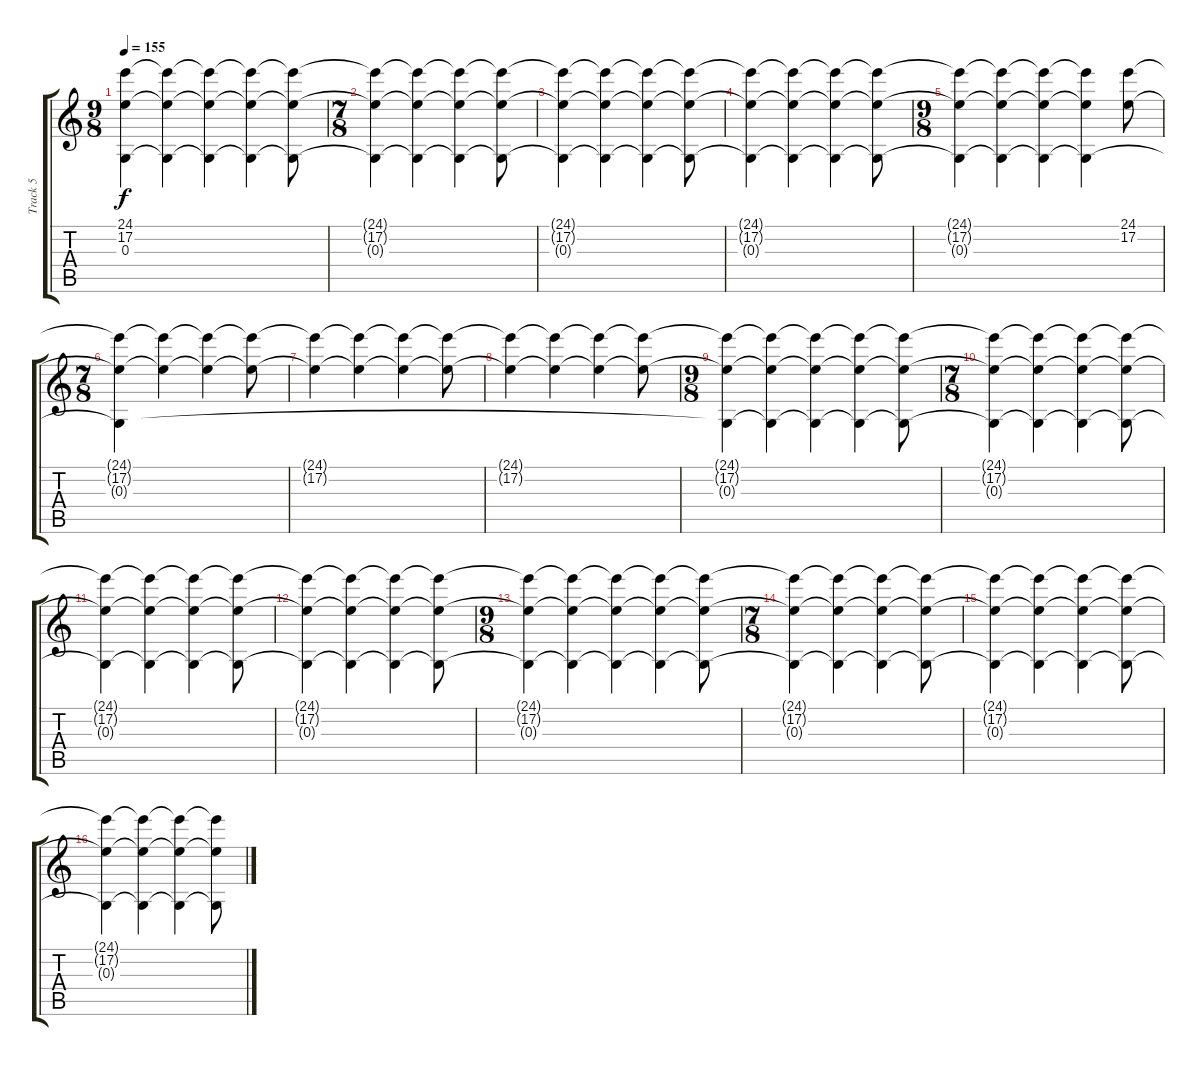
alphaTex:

\track ("Track 5" "Track 5") {instrument drawbarorgan}
\staff {score tabs}
\tuning (E4 B3 G3 D3 A2 E2) {hide}
\ts (9 8)
\tempo 155
\clef g2
\ks c
(24.1{t} 17.2{t} 0.3{t}).4{dy f} (24.1{t} 17.2{t} 0.3{t}).4 (24.1{t} 17.2{t} 0.3{t}).4 (24.1{t} 17.2{t} 0.3{t}).4 (24.1{t} 17.2{t} 0.3{t}).8 |
\ts (7 8)
(24.1{t} 17.2{t} 0.3{t}).4 (24.1{t} 17.2{t} 0.3{t}).4 (24.1{t} 17.2{t} 0.3{t}).4 (24.1{t} 17.2{t} 0.3{t}).8 |
(24.1{t} 17.2{t} 0.3{t}).4 (24.1{t} 17.2{t} 0.3{t}).4 (24.1{t} 17.2{t} 0.3{t}).4 (24.1{t} 17.2{t} 0.3{t}).8 |
(24.1{t} 17.2{t} 0.3{t}).4 (24.1{t} 17.2{t} 0.3{t}).4 (24.1{t} 17.2{t} 0.3{t}).4 (24.1{t} 17.2{t} 0.3{t}).8 |
\ts (9 8)
(24.1{t} 17.2{t} 0.3{t}).4 (24.1{t} 17.2{t} 0.3{t}).4 (24.1{t} 17.2{t} 0.3{t}).4 (24.1{t} 17.2{t} 0.3{t}).4 (24.1 17.2).8 |
\ts (7 8)
(24.1{t} 17.2{t} 0.3{t}).4 (24.1{t} 17.2{t}).4 (24.1{t} 17.2{t}).4 (24.1{t} 17.2{t}).8 |
(24.1{t} 17.2{t}).4 (24.1{t} 17.2{t}).4 (24.1{t} 17.2{t}).4 (24.1{t} 17.2{t}).8 |
(24.1{t} 17.2{t}).4 (24.1{t} 17.2{t}).4 (24.1{t} 17.2{t}).4 (24.1{t} 17.2{t}).8 |
\ts (9 8)
(24.1{t} 17.2{t} 0.3{t}).4 (24.1{t} 17.2{t} 0.3{t}).4 (24.1{t} 17.2{t} 0.3{t}).4 (24.1{t} 17.2{t} 0.3{t}).4 (24.1{t} 17.2{t} 0.3{t}).8 |
\ts (7 8)
(24.1{t} 17.2{t} 0.3{t}).4 (24.1{t} 17.2{t} 0.3{t}).4 (24.1{t} 17.2{t} 0.3{t}).4 (24.1{t} 17.2{t} 0.3{t}).8 |
(24.1{t} 17.2{t} 0.3{t}).4 (24.1{t} 17.2{t} 0.3{t}).4 (24.1{t} 17.2{t} 0.3{t}).4 (24.1{t} 17.2{t} 0.3{t}).8 |
(24.1{t} 17.2{t} 0.3{t}).4 (24.1{t} 17.2{t} 0.3{t}).4 (24.1{t} 17.2{t} 0.3{t}).4 (24.1{t} 17.2{t} 0.3{t}).8 |
\ts (9 8)
(24.1{t} 17.2{t} 0.3{t}).4 (24.1{t} 17.2{t} 0.3{t}).4 (24.1{t} 17.2{t} 0.3{t}).4 (24.1{t} 17.2{t} 0.3{t}).4 (24.1{t} 17.2{t} 0.3{t}).8 |
\ts (7 8)
(24.1{t} 17.2{t} 0.3{t}).4 (24.1{t} 17.2{t} 0.3{t}).4 (24.1{t} 17.2{t} 0.3{t}).4 (24.1{t} 17.2{t} 0.3{t}).8 |
(24.1{t} 17.2{t} 0.3{t}).4 (24.1{t} 17.2{t} 0.3{t}).4 (24.1{t} 17.2{t} 0.3{t}).4 (24.1{t} 17.2{t} 0.3{t}).8 |
(24.1{t} 17.2{t} 0.3{t}).4 (24.1{t} 17.2{t} 0.3{t}).4 (24.1{t} 17.2{t} 0.3{t}).4 (24.1{t} 17.2{t} 0.3{t}).8
